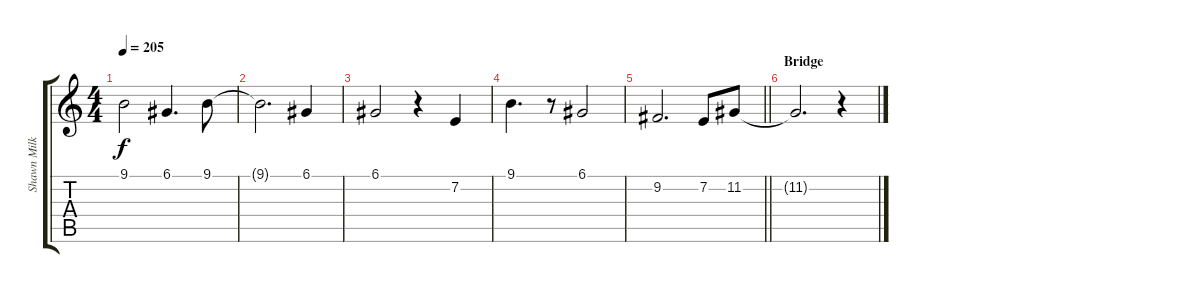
\track ("Shawn Milke - Vocals" "Shawn Milk") {instrument altosax}
\staff {score tabs}
\tuning (D4 A3 F3 C3 G2 D2) {hide}
\ts (4 4)
\tempo 205
\clef g2
\ks c
9.1.2{dy f} 6.1.4{d} 9.1.8 |
9.1{t}.2{d} 6.1.4 |
6.1.2 r.4 7.2.4 |
9.1.4{d} r.8 6.1.2 |
\barLineRight lightlight
9.2.2{d} 7.2.8 11.2.8 |
\section ("" "Bridge")
11.2{t}.2{d} r.4
